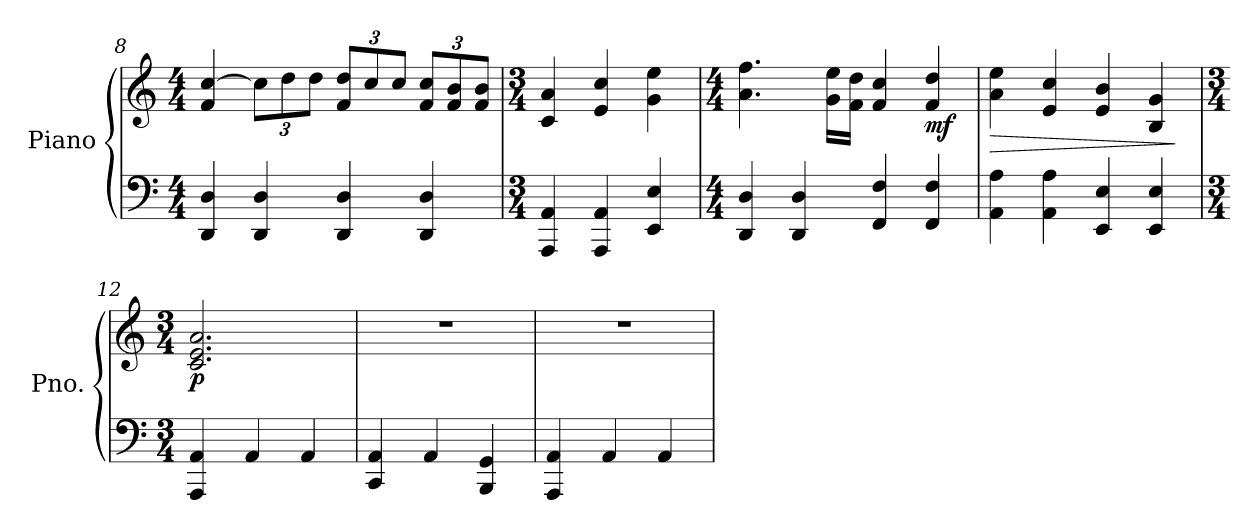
**kern	**kern	**dynam
*part1	*part1	*part1
*staff2	*staff1	*staff1/2
*I"Piano	*	*
*I'Pno.	*	*
!!LO:LB:g=z
*clefF4	*clefG2	*
*k[]	*k[]	*
*M4/4	*M4/4	*
=8	=8	=8
4DD/ 4D/	4f/ [4cc/	.
*	*Xbrackettup	*
4DD/ 4D/	12cc\L]	.
.	12dd\	.
.	12dd\J	.
4DD/ 4D/	12f/ 12dd/L	.
.	12cc/	.
.	12cc/J	.
4DD/ 4D/	12f/ 12cc/L	.
.	12f/ 12b/	.
.	12f/ 12b/J	.
=9	=9	=9
*M3/4	*M3/4	*
4AAA/ 4AA/	4c/ 4a/	.
4AAA/ 4AA/	4e/ 4cc/	.
4EE/ 4E/	4g\ 4ee\	.
=10	=10	=10
*M4/4	*M4/4	*
4DD/ 4D/	4.a\ 4.ff\	.
4DD/ 4D/	.	.
.	16g\ 16ee\LL	.
.	16f\ 16dd\JJ	.
4FF/ 4F/	4f/ 4cc/	.
!	!	!LO:DY:b
4FF/ 4F/	4f/ 4dd/	mf
=11	=11	=11
!	!	!LO:HP:b
4AA\ 4A\	4a\ 4ee\	>
4AA\ 4A\	4e/ 4cc/	.
4EE/ 4E/	4e/ 4b/	.
4EE/ 4E/	4B/ 4g/	.
.	.	]
=12	=12	=12
*M3/4	*M3/4	*
!	!	!LO:DY:b
4AAA/ 4AA/	2.c/ 2.e/ 2.a/	p
4AA/	.	.
4AA/	.	.
=13	=13	=13
4CC/ 4AA/	2.r	.
4AA/	.	.
4BBB/ 4GG/	.	.
=14	=14	=14
4AAA/ 4AA/	2.r	.
4AA/	.	.
4AA/	.	.
=	=	=
*-	*-	*-
